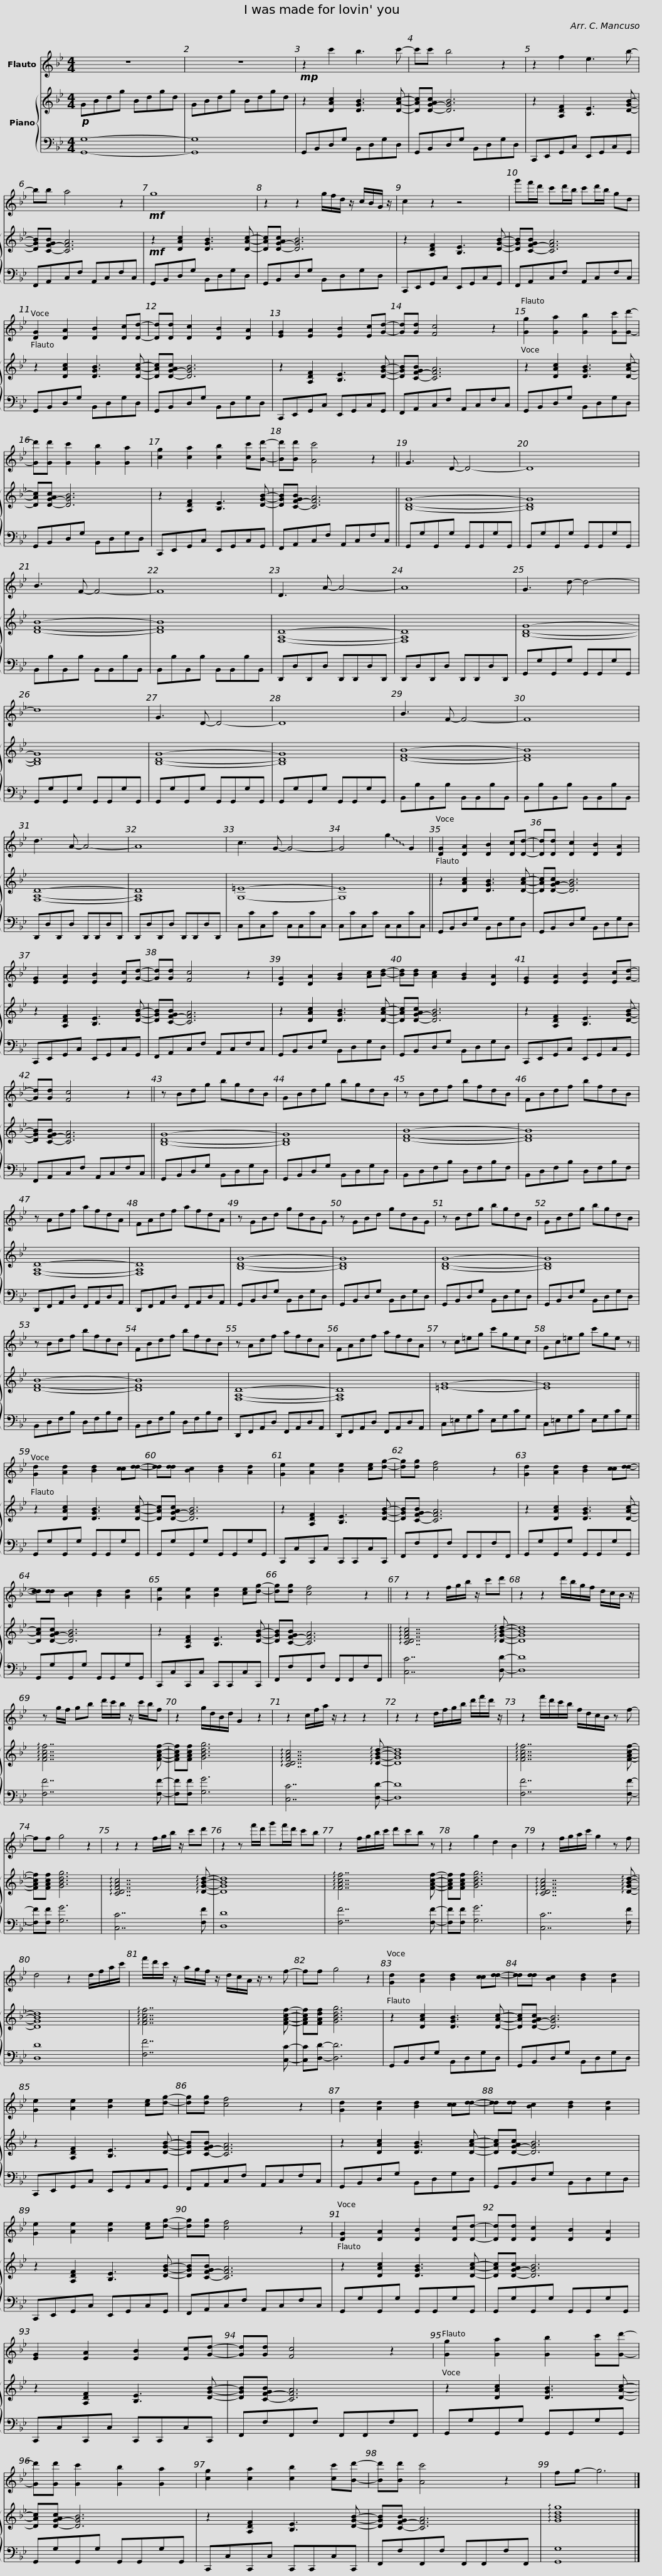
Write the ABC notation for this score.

X:1
%%score 1 { 2 | 3 }
L:1/8
M:4/4
I:linebreak $
K:Bb
V:1 treble
V:2 treble
V:3 bass
V:1
 z8 | z8 |!mp! z2 c'2 b3 c'- | c'c' b4 z2 |$ z2 f2 e3 b- | %5
 bb a4 z2 |!mf! g8 | z2 z2 g/f/d/ z/ c/B/G/ z/ |$ c2 z2 z4 | g'f'/d'/ c'd'/b/ c'd'/b/ gd | %10
 [DG]2 [DA]2 [DB]2 [Dc][Dd]- | [Dd][Dd] [Dc]2 [DB]2 [DA]2 |$ [EG]2 [EA]2 [EB]2 [Ec][Gd]- | [Gd][Gd] [Fc]4 z2 | [Gg]2 [Ga]2 [Gb]2 [Gc'][Gd']- | %15
 [Gd'][Gd'] [Gc']2 [Gb]2 [Ga]2 |$ [cg]2 [ca]2 [cb]2 [cc'][Bd']- | [Bd'][Bd'] [Ac']4 z2 || G3 D- D4- | D8 |$ %20
 B3 F- F4- | F8 | D3 A- A4- | A8 | G3 d- d4- |$ %25
 d8 | G3 D- D4- | D8 | B3 F- F4- | F8 |$ %30
 d3 A- A4- | A8 | c3 G- G4- | G4 !~(!g2 !~)!G2 ||$ [DG]2 [DA]2 [DB]2 [Dc][Dd]- | %35
 [Dd][Dd] [Dc]2 [DB]2 [DA]2 | [EG]2 [EA]2 [EB]2 [Ec][Gd]- | [Gd][Gd] [Fc]4 z2 |$ [DG]2 [DA]2 [GB]2 [Ac][Bd]- | [Bd][Bd] [Ac]2 [GB]2 [DA]2 | %40
 [EG]2 [EA]2 [EB]2 [Ec][Gd]- | [Gd][Gd] [Fc]4 z2 ||$ z Bdg bgdB | GBdg bgdB | z Bdf bfdB | %45
 FBdf bfdB | z Adf afdA |$ FAdf afdA | z GBd gdBG | z GBd gdBG | %50
 z Bdg bgdB | GBdg bgdB |$ z Bdf bfdB | FBdf bfdB | z Adf afdA | %55
 FAdf afdA | z c=eg c'gec |$ Gc=eg c'ge z || [Gd]2 [Ad]2 [Bd]2 [cc][dd]- | [dd][dd] [Bc]2 [Bd]2 [Ad]2 | %60
 [Ge]2 [Ae]2 [Be]2 [ce][dg]- |$ [dg][dg] [cf]4 z2 | [Gd]2 [Ad]2 [Bd]2 [cc][dd]- | [dd][dd] [Bc]2 [Bd]2 [Ad]2 | [Ge]2 [Ae]2 [Be]2 [ce][dg]- |$ %65
 [dg][dg] [cf]4 z2 || z2 z2 f/g/b/ z/ c'd' | z2 z2 d'/b/g/f/ d/c/B/ z/ |$ z g/f/ gb d'/c'/b/ z/ c'/b/f | z2 g/d/B/d/ G2 z2 | %70
 z2 c/f/a/ z/ z2 z2 |$ z2 z2 d/f/g/b/ d'/f'/d'/ z/ | z2 f'/d'/c'/b/ f/d/c/B/ z f- | ff g4 z2 | z2 z2 f/g/b/ z/ c'd' |$ %75
 z2 z f'/d'/ g'f'/d'/ c'b | z2 f/g/b/c'/ d'c'b z | z2 g2 d2 B2 | z2 f/g/a/c'/ g2 z f |$ d4 z2 d/f/a/c'/ | %80
 f'/d'/c'/ z/ a/g/f/ z/ d/c/A/ z/ z f- | ff g4 z2 | [Gd]2 [Ad]2 [Bd]2 [cc][dd]- |$ [dd][dd] [Bc]2 [Bd]2 [Ad]2 | [Ge]2 [Ae]2 [Be]2 [ce][dg]- | %85
 [dg][dg] [cf]4 z2 | [Gd]2 [Ad]2 [Bd]2 [cc][dd]- |$ [dd][dd] [Bc]2 [Bd]2 [Ad]2 | [Ge]2 [Ae]2 [Be]2 [ce][dg]- | [dg][dg] [cf]4 z2 | %90
 [DG]2 [DA]2 [DB]2 [Dc][Dd]- |$ [Dd][Dd] [Dc]2 [DB]2 [DA]2 | [EG]2 [EA]2 [EB]2 [Ec][Gd]- | [Gd][Gd] [Fc]4 z2 | [Gg]2 [Ga]2 [Gb]2 [Gc'][Gd']- |$ %95
 [Gd'][Gd'] [Gc']2 [Gb]2 [Ga]2 | [cg]2 [ca]2 [cb]2 [cc'][Bd']- | [Bd'][Bd'] [Ac']4 z2 | fg- g6 |] %99
V:2
!p! GBdg Bdgd | GBdg Bdgd | z2 [DAc]2 [DGB]3 [DAc]- | [DAc][D-G-Ac] [DGB]6 |$ z2 [A,DF]2 [B,E]3 [DGB]- | %5
 [DGB][C-F-GB] [CFA]6 |!mf! z2 [DAc]2 [DGB]3 [DAc]- | [DAc][D-G-Ac] [DGB]6 |$ z2 [A,DF]2 [B,E]3 [DGB]- | [DGB][C-F-GB] [CFA]6 | %10
 z2 [DAc]2 [DGB]3 [DAc]- | [DAc][D-G-Ac] [DGB]6 |$ z2 [A,DF]2 [B,E]3 [DGB]- | [DGB][C-F-GB] [CFA]6 | z2 [DAc]2 [DGB]3 [DAc]- | %15
 [DAc][D-G-Ac] [DGB]6 |$ z2 [A,DF]2 [B,E]3 [DGB]- | [DGB][C-F-GB] [CFA]6 || [B,DG]8- | [B,DG]8 |$ %20
 [DFB]8- | [DFB]8 | [F,A,D]8- | [F,A,D]8 | [B,DG]8- |$ %25
 [B,DG]8 | [B,DG]8- | [B,DG]8 | [DFB]8- | [DFB]8 |$ %30
 [F,A,D]8- | [F,A,D]8 | [G,=E]8- | [G,E]8 ||$ z2 [DAc]2 [DGB]3 [DAc]- | %35
 [DAc][D-G-Ac] [DGB]6 | z2 [A,DF]2 [B,E]3 [DGB]- | [DGB][C-F-GB] [CFA]6 |$ z2 [DAc]2 [DGB]3 [DAc]- | [DAc][D-G-Ac] [DGB]6 | %40
 z2 [A,DF]2 [B,E]3 [DGB]- | [DGB][C-F-GB] [CFA]6 ||$ [B,DG]8- | [B,DG]8 | [DFB]8- | %45
 [DFB]8 | [F,A,D]8- |$ [F,A,D]8 | [B,DG]8- | [B,DG]8 | %50
 [B,DG]8- | [B,DG]8 |$ [DFB]8- | [DFB]8 | [F,A,D]8- | %55
 [F,A,D]8 | [=EG]8- |$ [EG]8 || z2 [DAc]2 [DGB]3 [DAc]- | [DAc][D-G-Ac] [DGB]6 | %60
 z2 [A,DF]2 [B,E]3 [DGB]- |$ [DGB][C-F-GB] [CFA]6 | z2 [DAc]2 [DGB]3 [DAc]- | [DAc][D-G-Ac] [DGB]6 | z2 [A,DF]2 [B,E]3 [DGB]- |$ %65
 [DGB][C-F-GB] [CFA]6 || !arpeggio![CDFAc]7 !arpeggio![DGBd]- | [DGBd]8 |$ !arpeggio![FAcf]7 [FAcf]- | [FAcf][FAcf] [GBdg]6 | %70
 !arpeggio![CDFAc]7 !arpeggio![DGBd]- |$ [DGBd]8 | !arpeggio![FAcf]7 [FAcf]- | [FAcf][FAcf] [GBdg]6 | !arpeggio![CDFAc]7 !arpeggio![DGBd]- |$ %75
 [DGBd]8 | !arpeggio![FAcf]7 [FAcf]- | [FAcf][FAcf] [GBdg]6 | !arpeggio![CDFAc]7 !arpeggio![DGBd]- |$ [DGBd]8 | %80
 !arpeggio![FAcf]7 [FAcf]- | [FAcf][FAdf] [GBdg]6 | z2 [DAc]2 [DGB]3 [DAc]- |$ [DAc][D-G-Ac] [DGB]6 | z2 [A,DF]2 [B,E]3 [DGB]- | %85
 [DGB][C-F-GB] [CFA]6 | z2 [DAc]2 [DGB]3 [DAc]- |$ [DAc][D-G-Ac] [DGB]6 | z2 [A,DF]2 [B,E]3 [DGB]- | [DGB][C-F-GB] [CFA]6 | %90
 z2 [DAc]2 [DGB]3 [DAc]- |$ [DAc][D-G-Ac] [DGB]6 | z2 [A,DF]2 [B,E]3 [DGB]- | [DGB][C-F-GB] [CFA]6 | z2 [DAc]2 [DGB]3 [DAc]- |$ %95
 [DAc][D-G-Ac] [DGB]6 | z2 [A,DF]2 [B,E]3 [DGB]- | [DGB][C-F-GB] [CFA]6 | !arpeggio![GBdg]8 |] %99
V:3
 [G,,G,]8- | [G,,G,]8 | G,,B,,D,G, B,,D,G,D, | G,,B,,D,G, B,,D,G,D, |$ C,,E,,G,,C, E,,G,,C,G,, | %5
 F,,A,,C,F, A,,C,F,C, | G,,B,,D,G, B,,D,G,D, | G,,B,,D,G, B,,D,G,D, |$ C,,E,,G,,C, E,,G,,C,G,, | F,,A,,C,F, A,,C,F,C, | %10
 G,,B,,D,G, B,,D,G,D, | G,,B,,D,G, B,,D,G,D, |$ C,,E,,G,,C, E,,G,,C,G,, | F,,A,,C,F, A,,C,F,C, | G,,B,,D,G, B,,D,G,D, | %15
 G,,B,,D,G, B,,D,G,D, |$ C,,E,,G,,C, E,,G,,C,G,, | F,,A,,C,F, A,,C,F,C, || G,,G,G,,G, G,,G,,G,G,, | G,,G,G,,G, G,,G,,G,G,, |$ %20
 B,,B,B,,B, B,,B,,B,B,, | B,,B,B,,B, B,,B,,B,B,, | D,,D,D,,D, D,,D,,D,D,, | D,,D,D,,D, D,,D,,D,D,, | G,,G,G,,G, G,,G,,G,G,, |$ %25
 G,,G,G,,G, G,,G,,G,G,, | G,,G,G,,G, G,,G,,G,G,, | G,,G,G,,G, G,,G,,G,G,, | B,,B,B,,B, B,,B,,B,B,, | B,,B,B,,B, B,,B,,B,B,, |$ %30
 D,,D,D,,D, D,,D,,D,D,, | D,,D,D,,D, D,,D,,D,D,, | C,CC,C C,C,CC, | C,CC,C C,C,CC, ||$ G,,B,,D,G, B,,D,G,D, | %35
 G,,B,,D,G, B,,D,G,D, | C,,E,,G,,C, E,,G,,C,G,, | F,,A,,C,F, A,,C,F,C, |$ G,,B,,D,G, B,,D,G,D, | G,,B,,D,G, B,,D,G,D, | %40
 C,,E,,G,,C, E,,G,,C,G,, | F,,A,,C,F, A,,C,F,C, ||$ G,,B,,D,G, B,,D,G,D, | G,,B,,D,G, B,,D,G,D, | B,,D,F,B, D,F,B,F, | %45
 B,,D,F,B, D,F,B,F, | D,,F,,A,,D, F,,A,,D,A,, |$ D,,F,,A,,D, F,,A,,D,A,, | G,,B,,D,G, B,,D,G,D, | G,,B,,D,G, B,,D,G,D, | %50
 G,,B,,D,G, B,,D,G,D, | G,,B,,D,G, B,,D,G,D, |$ B,,D,F,B, D,F,B,F, | B,,D,F,B, D,F,B,F, | D,,F,,A,,D, F,,A,,D,A,, | %55
 D,,F,,A,,D, F,,A,,D,A,, | C,=E,G,C E,G,CG, |$ C,=E,G,C E,G,CG, || G,,G,G,,G, G,,G,,G,G,, | G,,G,G,,G, G,,G,,G,G,, | %60
 C,,C,C,,C, C,,C,,C,C,, |$ F,,F,F,,F, F,,F,,F,F,, | G,,G,G,,G, G,,G,,G,G,, | G,,G,G,,G, G,,G,,G,G,, | C,,C,C,,C, C,,C,,C,C,, |$ %65
 F,,F,F,,F, F,,F,,F,F,, || [C,C]7 [D,D]- | [D,D]8 |$ [F,F]7 [F,F]- | [F,F][F,F] [G,G]6 | %70
 [C,C]7 [D,D]- |$ [D,D]8 | [F,F]7 [F,F]- | [F,F][F,F] [G,G]6 | [C,C]7 [F,F] |$ %75
 [D,D]8 | [F,F]7 [F,F]- | [F,F][F,F] [G,G]6 | [C,C]7 [F,F] |$ [D,D]8 | %80
 [F,F]7 [C,C]- | [C,C][D,D]- [D,D]6 | G,,B,,D,G, B,,D,G,D, |$ G,,B,,D,G, B,,D,G,D, | C,,E,,G,,C, E,,G,,C,G,, | %85
 F,,A,,C,F, A,,C,F,C, | G,,B,,D,G, B,,D,G,D, |$ G,,B,,D,G, B,,D,G,D, | C,,E,,G,,C, E,,G,,C,G,, | F,,A,,C,F, A,,C,F,C, | %90
 G,,G,G,,G, G,,G,,G,G,, |$ G,,G,G,,G, G,,G,,G,G,, | C,,C,C,,C, C,,C,,C,C,, | F,,F,F,,F, F,,F,,F,F,, | G,,G,G,,G, G,,G,,G,G,, |$ %95
 G,,G,G,,G, G,,G,,G,G,, | C,,C,C,,C, C,,C,,C,C,, | F,,F,F,,F, F,,F,,F,F,, | [G,,G,]8 |] %99
